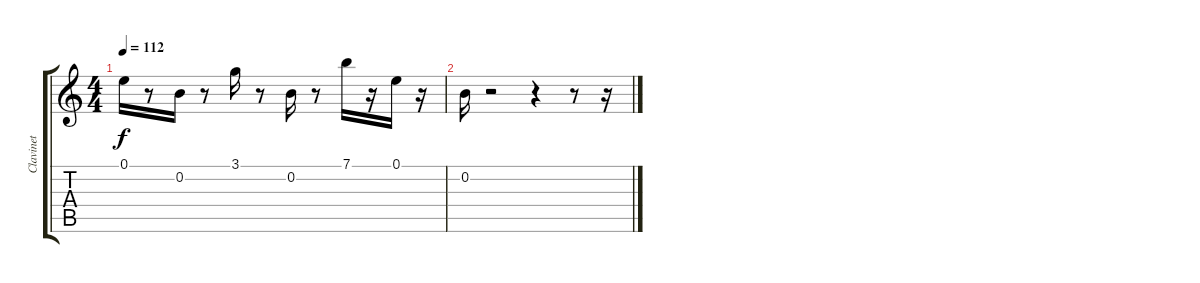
\track ("Clavinet" "Clavinet") {instrument electricguitarmuted}
\staff {score tabs}
\tuning (E4 B3 G3 D3 A2 E2) {hide}
\ts (4 4)
\tempo 112
\clef g2
\ks c
0.1.16{dy f} r.8 0.2.16 r.8 3.1.16 r.8 0.2.16 r.8 7.1.16 r.16 0.1.16 r.16 |
0.2.16 r.2 r.4 r.8 r.16
